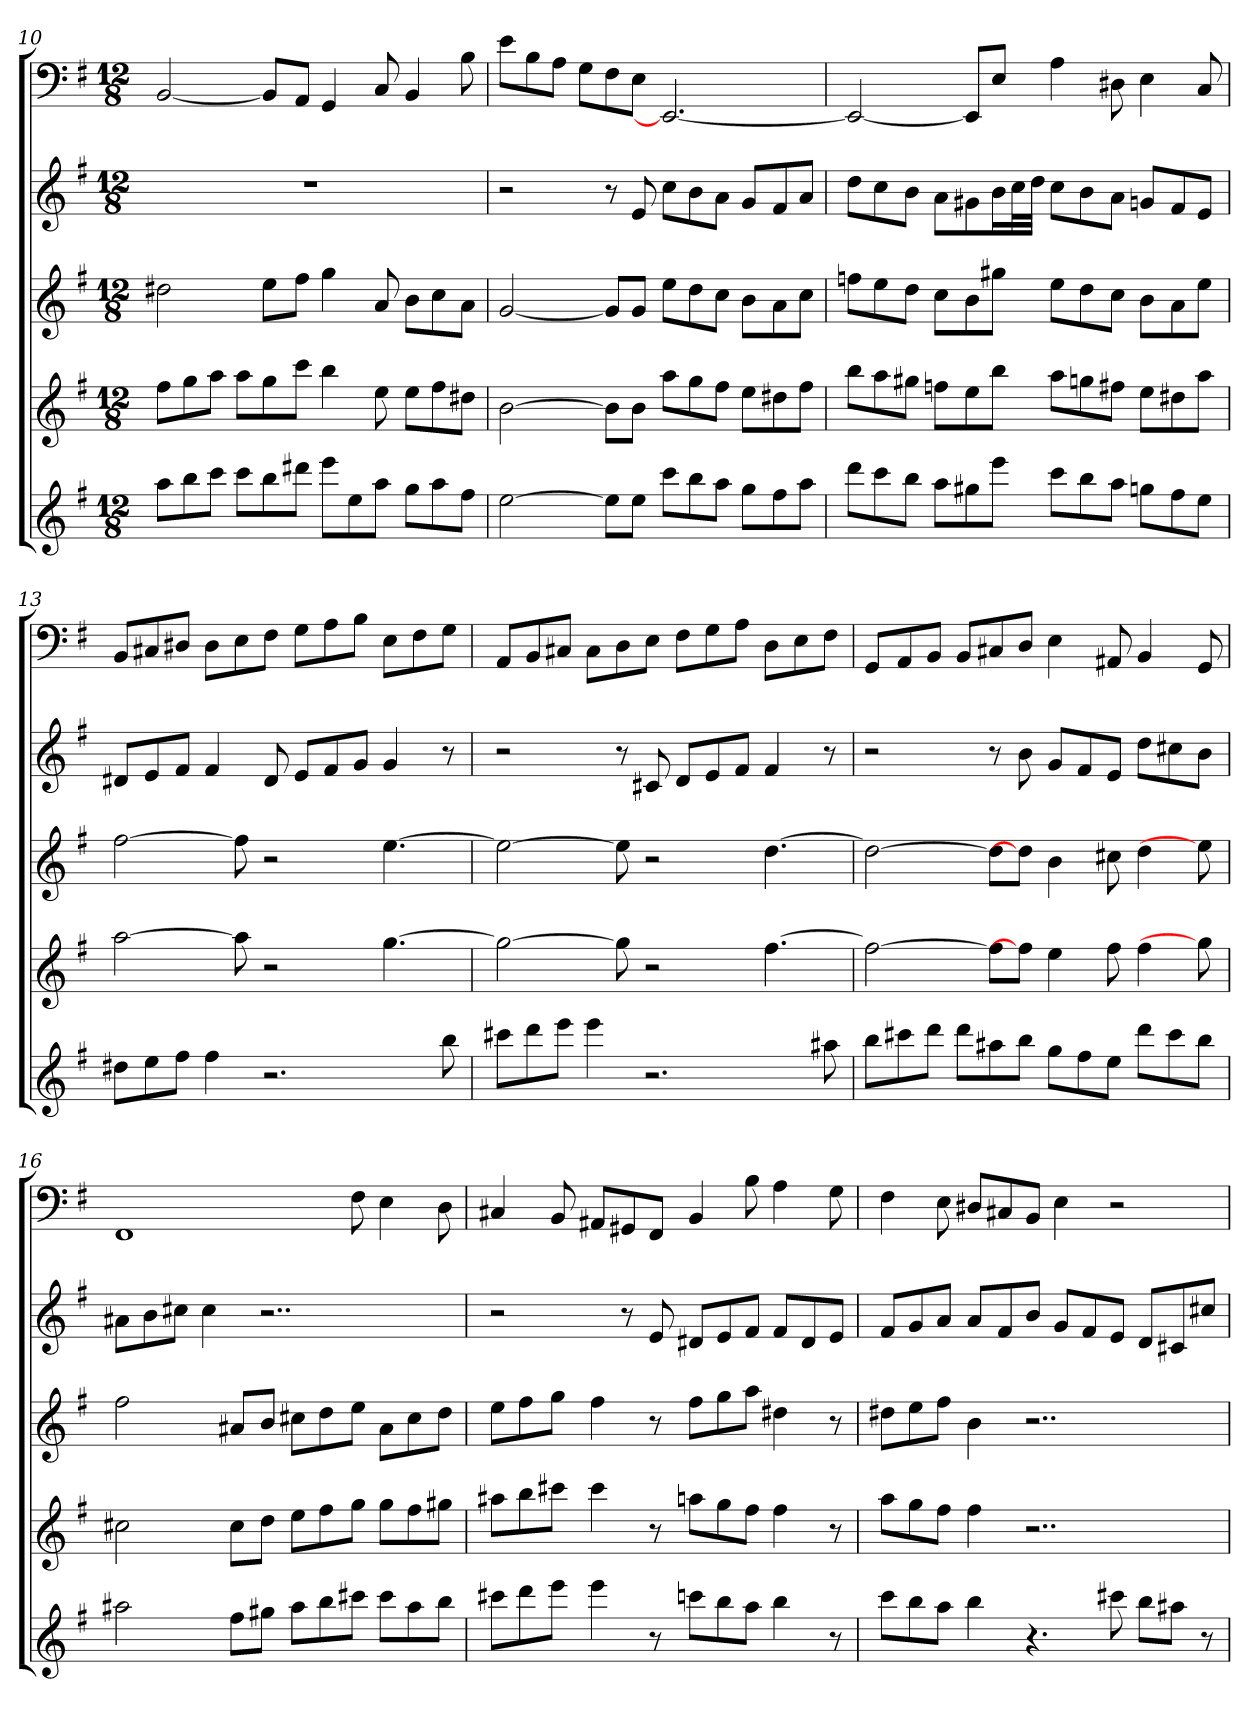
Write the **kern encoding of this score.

**kern	**kern	**kern	**kern	**kern
*part5	*part4	*part3	*part2	*part1
*staff5	*staff4	*staff3	*staff2	*staff1
*k[f#]	*k[f#]	*k[f#]	*k[f#]	*k[f#]
*e:	*e:	*e:	*e:	*e:
*M12/8	*M12/8	*M12/8	*M12/8	*M12/8
=10	=10	=10	=10	=10
8aaL	8ff#L	2dd#X	1.r	[2BB
8bb	8gg	.	.	.
8cccJ	8aaJ	.	.	.
8cccL	8aaL	.	.	.
8bb	8gg	8eeL	.	8BBL]
8ddd#XJ	8cccJ	8ff#J	.	8AAJ
8eeeL	4bb	4gg	.	4GG
8ee	.	.	.	.
8aaJ	8ee	8a	.	8C
8ggL	8eeL	8bL	.	4BB
8aa	8ff#	8cc	.	.
8ff#J	8dd#XJ	8aJ	.	8B
=11	=11	=11	=11	=11
[2ee	[2b	[2g	2r	8eL
.	.	.	.	8B
.	.	.	.	8AJ
.	.	.	.	8GL
8eeL]	8bL]	8gL]	8r	8F#
8eeJ	8bJ	8gJ	8e	8EJ
8cccL	8aaL	8eeL	8ccL	2.EE_
8bb	8gg	8dd	8b	.
8aaJ	8ff#J	8ccJ	8aJ	.
8ggL	8eeL	8bL	8gL	.
8ff#	8dd#X	8a	8f#	.
8aaJ	8ff#J	8ccJ	8aJ	.
=12	=12	=12	=12	=12
8dddL	8bbL	8ffnL	8ddL	2EE_
8ccc	8aa	8ee	8cc	.
8bbJ	8gg#XJ	8ddJ	8bJ	.
8aaL	8ffnL	8ccL	8aL	.
8gg#X	8ee	8b	8g#X	8EEL]
8eeeJ	8bbJ	8gg#XJ	16bL	8EJ
.	.	.	32ccL	.
.	.	.	32ddJJJ	.
8cccL	8aaL	8eeL	8ccL	4A
8bb	8ggn	8dd	8b	.
8aaJ	8ff#XJ	8ccJ	8aJ	8D#X
8ggnL	8eeL	8bL	8gnL	4E
8ff#	8dd#X	8a	8f#	.
8eeJ	8aaJ	8eeJ	8eJ	8C
=13	=13	=13	=13	=13
8dd#XL	[2aa	[2ff#	8d#XL	8BBL
8ee	.	.	8e	8C#X
8ff#J	.	.	8f#J	8D#XJ
4ff#	.	.	4f#	8D#L
.	8aa]	8ff#]	.	8E
2.r	2r	2r	8d#	8F#J
.	.	.	8eL	8GL
.	.	.	8f#	8A
.	.	.	8gJ	8BJ
.	[4.gg	[4.ee	4g	8EL
.	.	.	.	8F#
8bb	.	.	8r	8GJ
=14	=14	=14	=14	=14
8ccc#XL	2gg_	2ee_	2r	8AAL
8ddd	.	.	.	8BB
8eeeJ	.	.	.	8C#XJ
4eee	.	.	.	8C#L
.	8gg]	8ee]	8r	8D
2.r	2r	2r	8c#X	8EJ
.	.	.	8dL	8F#L
.	.	.	8e	8G
.	.	.	8f#J	8AJ
.	[4.ff#	[4.dd	4f#	8DL
.	.	.	.	8E
8aa#X	.	.	8r	8F#J
=15	=15	=15	=15	=15
8bbL	2ff#_	2dd_	2r	8GGL
8ccc#X	.	.	.	8AA
8dddJ	.	.	.	8BBJ
8dddL	.	.	.	8BBL
8aa#X	8ff#L]	8ddL]	8r	8C#X
8bbJ	8ff#J]	8ddJ]	8b	8DJ
8ggL	4ee	4b	8gL	4E
8ff#	.	.	8f#	.
8eeJ	8ff#	8cc#X	8eJ	8AA#X
8dddL	4ff#	4dd	8ddL	4BB
8ccc#	.	.	8cc#X	.
8bbJ	8gg]	8ee]	8bJ	8GG
=16	=16	=16	=16	=16
2aa#X	2cc#X	2ff#	8a#XL	1FF#
.	.	.	8b	.
.	.	.	8cc#XJ	.
.	.	.	4cc#	.
8ff#L	8cc#L	8a#XL	.	.
8gg#XJ	8ddJ	8bJ	2..r	.
8aa#L	8eeL	8cc#XL	.	.
8bb	8ff#	8dd	.	.
8ccc#XJ	8ggJ	8eeJ	.	8F#
8ccc#L	8ggL	8a#L	.	4E
8aa#	8ff#	8cc#	.	.
8bbJ	8gg#XJ	8ddJ	.	8D
=17	=17	=17	=17	=17
8ccc#XL	8aa#XL	8eeL	2r	4C#X
8ddd	8bb	8ff#	.	.
8eeeJ	8ccc#XJ	8ggJ	.	8BB
4eee	4ccc#	4ff#	.	8AA#XL
.	.	.	8r	8GG#X
8r	8r	8r	8e	8FF#J
8cccnL	8aanL	8ff#L	8d#XL	4BB
8bb	8gg	8gg	8e	.
8aaJ	8ff#J	8aaJ	8f#J	8B
4bb	4ff#	4dd#X	8f#L	4A
.	.	.	8d#	.
8r	8r	8r	8eJ	8G
=18	=18	=18	=18	=18
8cccL	8aaL	8dd#XL	8f#L	4F#
8bb	8gg	8ee	8g	.
8aaJ	8ff#J	8ff#J	8aJ	8E
4bb	4ff#	4b	8aL	8D#XL
.	.	.	8f#	8C#X
4.r	2..r	2..r	8bJ	8BBJ
.	.	.	8gL	4E
.	.	.	8f#	.
8ccc#X	.	.	8eJ	2r
8bbL	.	.	8dL	.
8aa#XJ	.	.	8c#X	.
8r	.	.	8cc#XJ	.
=	=	=	=	=
*-	*-	*-	*-	*-
